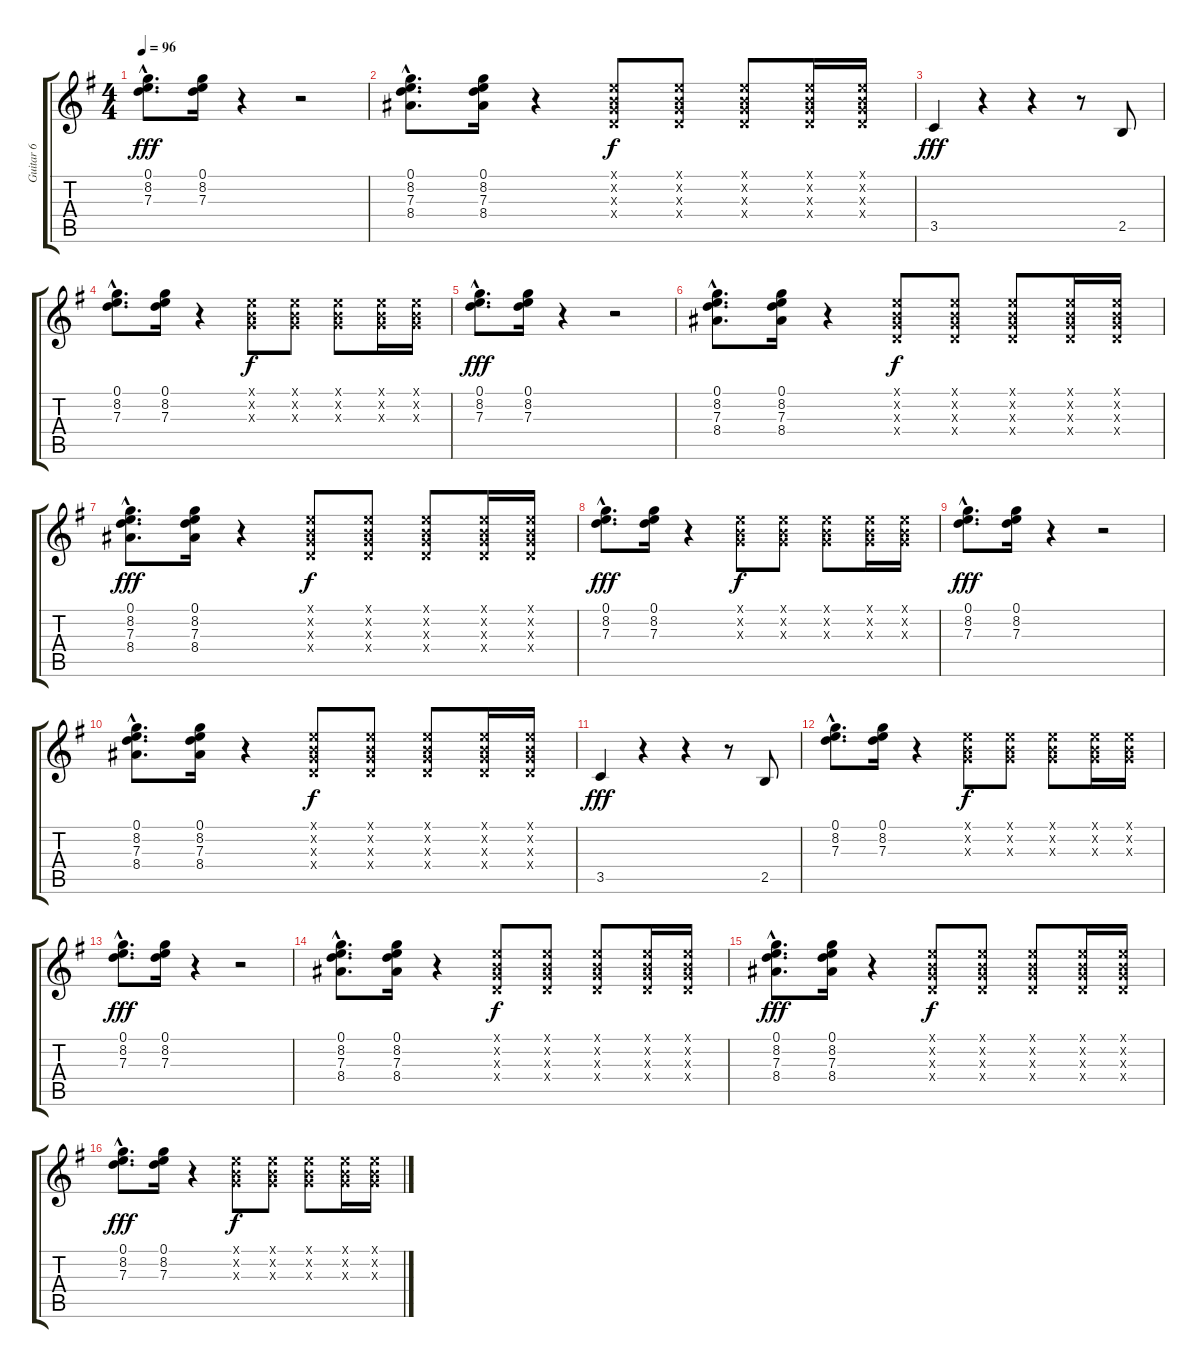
\track ("Guitar 6" "Guitar 6") {instrument electricguitarclean}
\staff {score tabs}
\tuning (E4 B3 G3 D3 A2 E2) {hide}
\ts (4 4)
\tempo 96
\clef g2
\ks g
(0.1{hac} 8.2{hac} 7.3{hac}).8{d dy fff} (0.1 8.2 7.3).16 r.4 r.2 |
(0.1{hac} 8.2{hac} 7.3{hac} 8.4{hac}).8{d} (0.1 8.2 7.3 8.4).16 r.4 (0.1{x} 0.2{x} 0.3{x} 0.4{x}).8{dy f} (0.1{x} 0.2{x} 0.3{x} 0.4{x}).8 (0.1{x} 0.2{x} 0.3{x} 0.4{x}).8 (0.1{x} 0.2{x} 0.3{x} 0.4{x}).16 (0.1{x} 0.2{x} 0.3{x} 0.4{x}).16 |
3.5.4{dy fff} r.4 r.4 r.8 2.5.8 |
(0.1{hac} 8.2{hac} 7.3{hac}).8{d} (0.1 8.2 7.3).16 r.4 (0.1{x} 0.2{x} 0.3{x}).8{dy f} (0.1{x} 0.2{x} 0.3{x}).8 (0.1{x} 0.2{x} 0.3{x}).8 (0.1{x} 0.2{x} 0.3{x}).16 (0.1{x} 0.2{x} 0.3{x}).16 |
(0.1{hac} 8.2{hac} 7.3{hac}).8{d dy fff} (0.1 8.2 7.3).16 r.4 r.2 |
(0.1{hac} 8.2{hac} 7.3{hac} 8.4{hac}).8{d} (0.1 8.2 7.3 8.4).16 r.4 (0.1{x} 0.2{x} 0.3{x} 0.4{x}).8{dy f} (0.1{x} 0.2{x} 0.3{x} 0.4{x}).8 (0.1{x} 0.2{x} 0.3{x} 0.4{x}).8 (0.1{x} 0.2{x} 0.3{x} 0.4{x}).16 (0.1{x} 0.2{x} 0.3{x} 0.4{x}).16 |
(0.1{hac} 8.2{hac} 7.3{hac} 8.4{hac}).8{d dy fff} (0.1 8.2 7.3 8.4).16 r.4 (0.1{x} 0.2{x} 0.3{x} 0.4{x}).8{dy f} (0.1{x} 0.2{x} 0.3{x} 0.4{x}).8 (0.1{x} 0.2{x} 0.3{x} 0.4{x}).8 (0.1{x} 0.2{x} 0.3{x} 0.4{x}).16 (0.1{x} 0.2{x} 0.3{x} 0.4{x}).16 |
(0.1{hac} 8.2{hac} 7.3{hac}).8{d dy fff} (0.1 8.2 7.3).16 r.4 (0.1{x} 0.2{x} 0.3{x}).8{dy f} (0.1{x} 0.2{x} 0.3{x}).8 (0.1{x} 0.2{x} 0.3{x}).8 (0.1{x} 0.2{x} 0.3{x}).16 (0.1{x} 0.2{x} 0.3{x}).16 |
(0.1{hac} 8.2{hac} 7.3{hac}).8{d dy fff} (0.1 8.2 7.3).16 r.4 r.2 |
(0.1{hac} 8.2{hac} 7.3{hac} 8.4{hac}).8{d} (0.1 8.2 7.3 8.4).16 r.4 (0.1{x} 0.2{x} 0.3{x} 0.4{x}).8{dy f} (0.1{x} 0.2{x} 0.3{x} 0.4{x}).8 (0.1{x} 0.2{x} 0.3{x} 0.4{x}).8 (0.1{x} 0.2{x} 0.3{x} 0.4{x}).16 (0.1{x} 0.2{x} 0.3{x} 0.4{x}).16 |
3.5.4{dy fff} r.4 r.4 r.8 2.5.8 |
(0.1{hac} 8.2{hac} 7.3{hac}).8{d} (0.1 8.2 7.3).16 r.4 (0.1{x} 0.2{x} 0.3{x}).8{dy f} (0.1{x} 0.2{x} 0.3{x}).8 (0.1{x} 0.2{x} 0.3{x}).8 (0.1{x} 0.2{x} 0.3{x}).16 (0.1{x} 0.2{x} 0.3{x}).16 |
(0.1{hac} 8.2{hac} 7.3{hac}).8{d dy fff} (0.1 8.2 7.3).16 r.4 r.2 |
(0.1{hac} 8.2{hac} 7.3{hac} 8.4{hac}).8{d} (0.1 8.2 7.3 8.4).16 r.4 (0.1{x} 0.2{x} 0.3{x} 0.4{x}).8{dy f} (0.1{x} 0.2{x} 0.3{x} 0.4{x}).8 (0.1{x} 0.2{x} 0.3{x} 0.4{x}).8 (0.1{x} 0.2{x} 0.3{x} 0.4{x}).16 (0.1{x} 0.2{x} 0.3{x} 0.4{x}).16 |
(0.1{hac} 8.2{hac} 7.3{hac} 8.4{hac}).8{d dy fff} (0.1 8.2 7.3 8.4).16 r.4 (0.1{x} 0.2{x} 0.3{x} 0.4{x}).8{dy f} (0.1{x} 0.2{x} 0.3{x} 0.4{x}).8 (0.1{x} 0.2{x} 0.3{x} 0.4{x}).8 (0.1{x} 0.2{x} 0.3{x} 0.4{x}).16 (0.1{x} 0.2{x} 0.3{x} 0.4{x}).16 |
(0.1{hac} 8.2{hac} 7.3{hac}).8{d dy fff} (0.1 8.2 7.3).16 r.4 (0.1{x} 0.2{x} 0.3{x}).8{dy f} (0.1{x} 0.2{x} 0.3{x}).8 (0.1{x} 0.2{x} 0.3{x}).8 (0.1{x} 0.2{x} 0.3{x}).16 (0.1{x} 0.2{x} 0.3{x}).16
